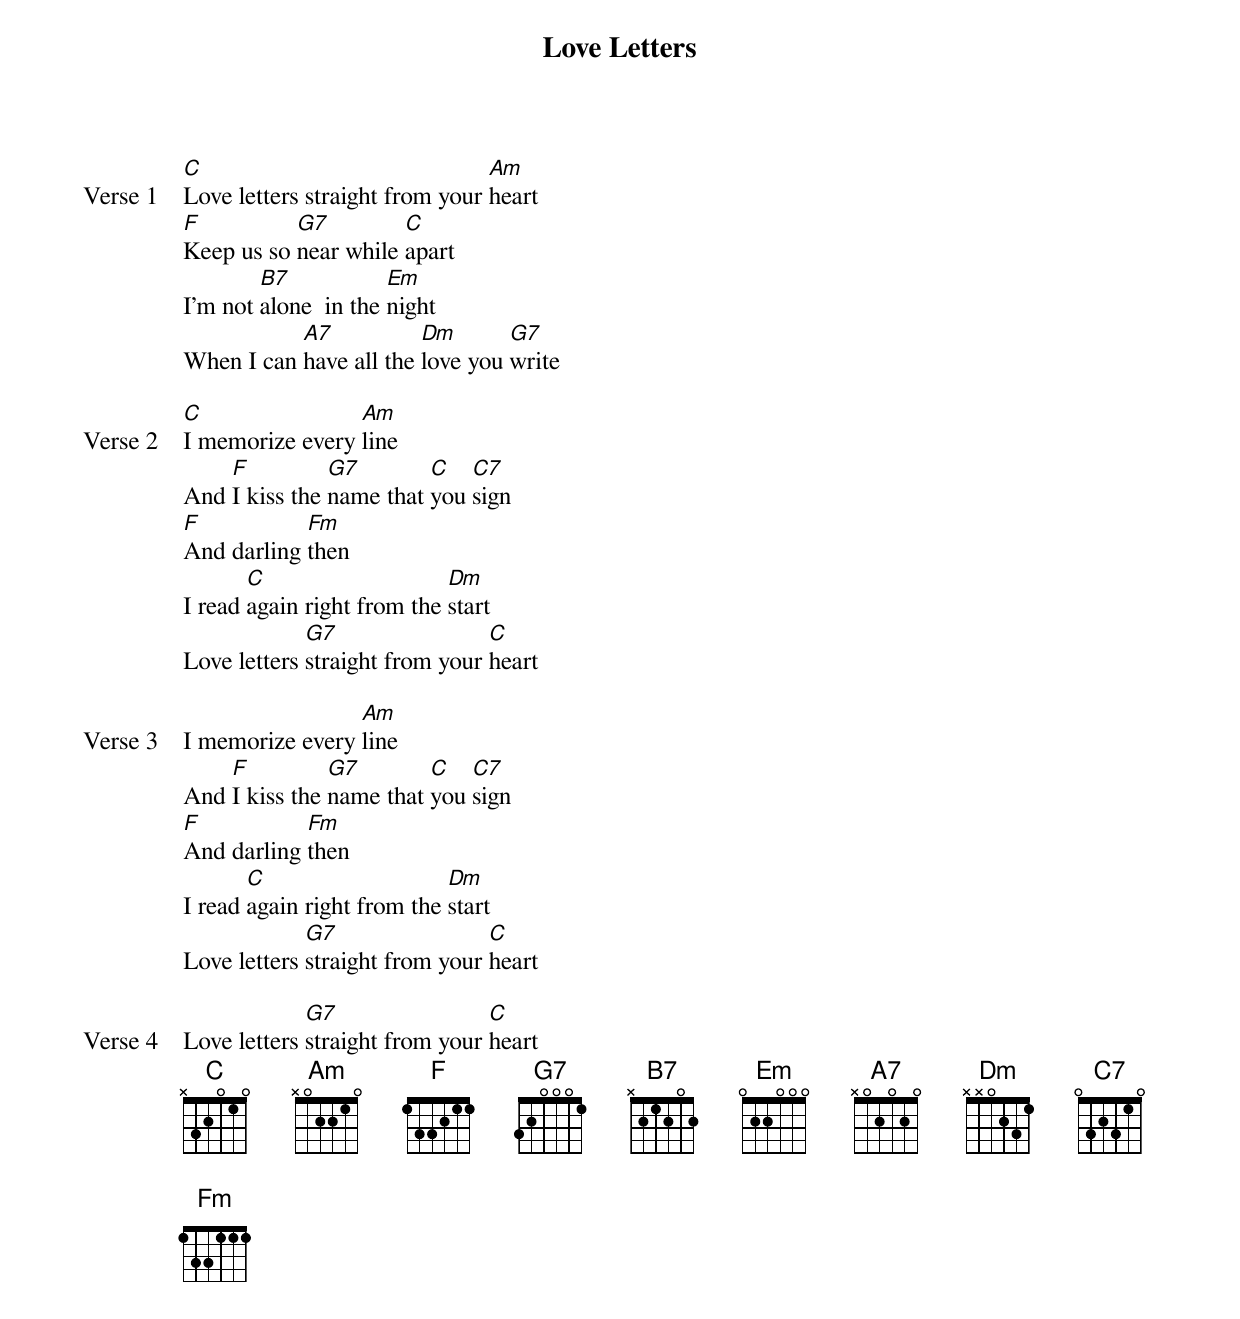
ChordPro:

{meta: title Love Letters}
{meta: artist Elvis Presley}
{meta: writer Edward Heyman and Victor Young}

{start_of_verse: Verse 1}
[C]Love letters straight from your [Am]heart
[F]Keep us so [G7]near while [C]apart
I'm not [B7]alone  in the [Em]night
When I can [A7]have all the [Dm]love you [G7]write
{end_of_verse}

{start_of_verse: Verse 2}
[C]I memorize every [Am]line
And [F]I kiss the [G7]name that [C]you [C7]sign
[F]And darling [Fm]then
I read [C]again right from the [Dm]start
Love letters [G7]straight from your [C]heart
{end_of_verse}

{start_of_verse: Verse 3}
I memorize every [Am]line
And [F]I kiss the [G7]name that [C]you [C7]sign
[F]And darling [Fm]then
I read [C]again right from the [Dm]start
Love letters [G7]straight from your [C]heart
{end_of_verse}

{start_of_verse: Verse 4}
Love letters [G7]straight from your [C]heart
{end_of_verse}
